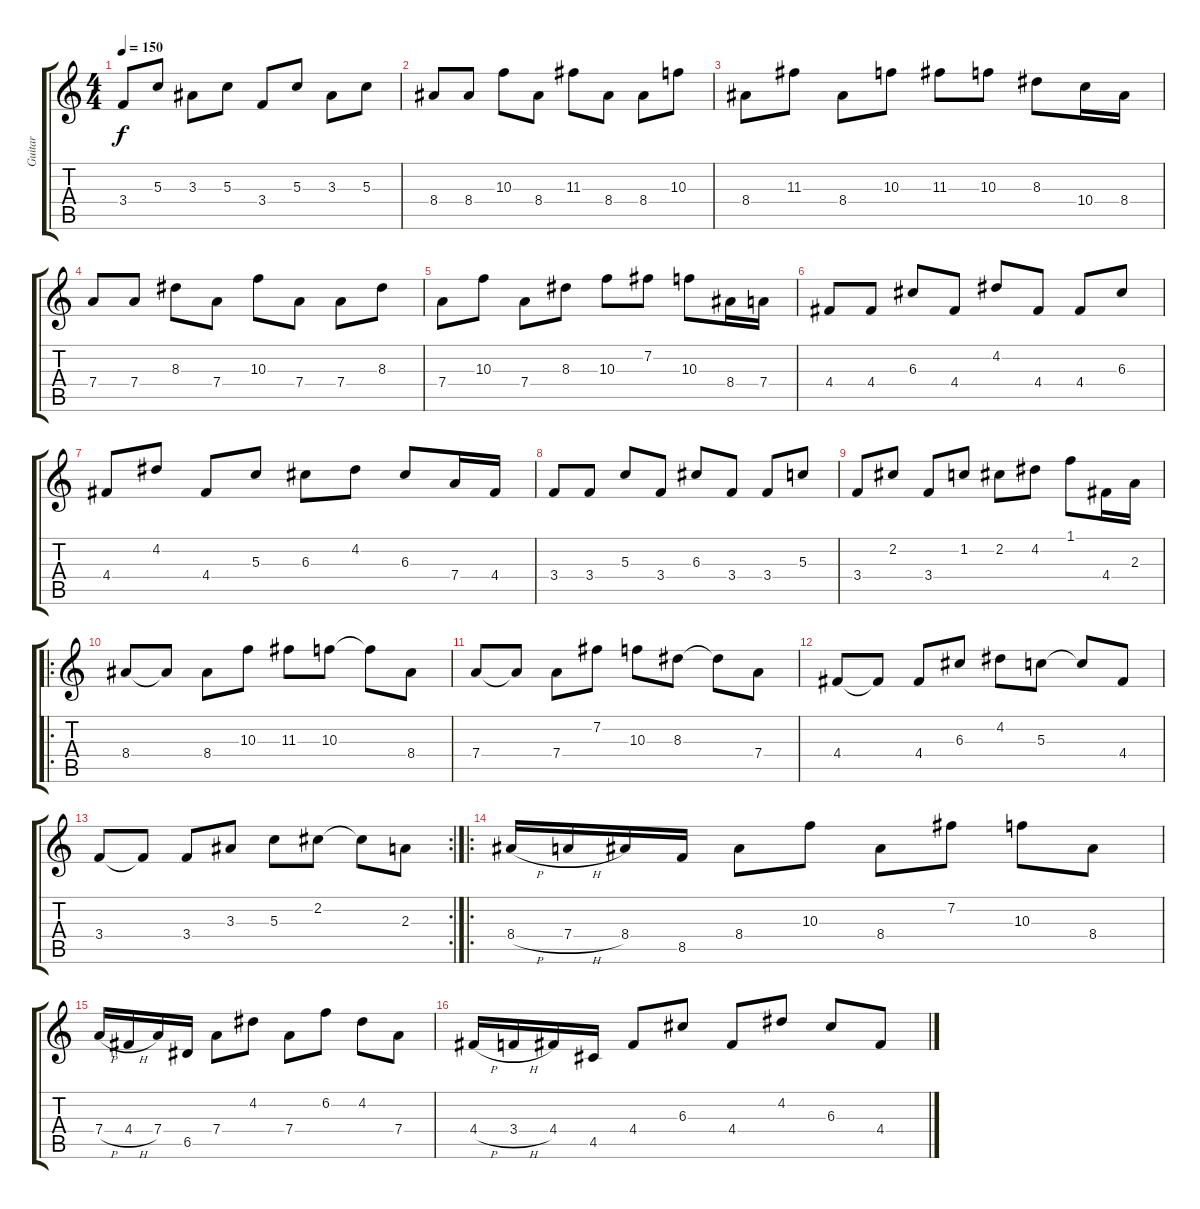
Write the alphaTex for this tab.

\track ("Guitar" "Guitar") {instrument distortionguitar}
\staff {score tabs}
\tuning (E4 B3 G3 D3 A2 E2) {hide}
\ts (4 4)
\tempo 150
\clef g2
\ks c
3.4.8{dy f} 5.3.8 3.3.8 5.3.8 3.4.8 5.3.8 3.3.8 5.3.8 |
8.4.8 8.4.8 10.3.8 8.4.8 11.3.8 8.4.8 8.4.8 10.3.8 |
8.4.8 11.3.8 8.4.8 10.3.8 11.3.8 10.3.8 8.3.8 10.4.16 8.4.16 |
7.4.8 7.4.8 8.3.8 7.4.8 10.3.8 7.4.8 7.4.8 8.3.8 |
7.4.8 10.3.8 7.4.8 8.3.8 10.3.8 7.2.8 10.3.8 8.4.16 7.4.16 |
4.4.8 4.4.8 6.3.8 4.4.8 4.2.8 4.4.8 4.4.8 6.3.8 |
4.4.8 4.2.8 4.4.8 5.3.8 6.3.8 4.2.8 6.3.8 7.4.16 4.4.16 |
3.4.8 3.4.8 5.3.8 3.4.8 6.3.8 3.4.8 3.4.8 5.3.8 |
3.4.8 2.2.8 3.4.8 1.2.8 2.2.8 4.2.8 1.1.8 4.4.16 2.3.16 |
\ro
8.4.8 8.4{t}.8 8.4.8 10.3.8 11.3.8 10.3.8 10.3{t}.8 8.4.8 |
7.4.8 7.4{t}.8 7.4.8 7.2.8 10.3.8 8.3.8 8.3{t}.8 7.4.8 |
4.4.8 4.4{t}.8 4.4.8 6.3.8 4.2.8 5.3.8 5.3{t}.8 4.4.8 |
\rc 2
3.4.8 3.4{t}.8 3.4.8 3.3.8 5.3.8 2.2.8 2.2{t}.8 2.3.8 |
\ro
8.4{h}.16 7.4{h}.16 8.4.16 8.5.16 8.4.8 10.3.8 8.4.8 7.2.8 10.3.8 8.4.8 |
7.4{h}.16 4.4{h}.16 7.4.16 6.5.16 7.4.8 4.2.8 7.4.8 6.2.8 4.2.8 7.4.8 |
4.4{h}.16 3.4{h}.16 4.4.16 4.5.16 4.4.8 6.3.8 4.4.8 4.2.8 6.3.8 4.4.8
